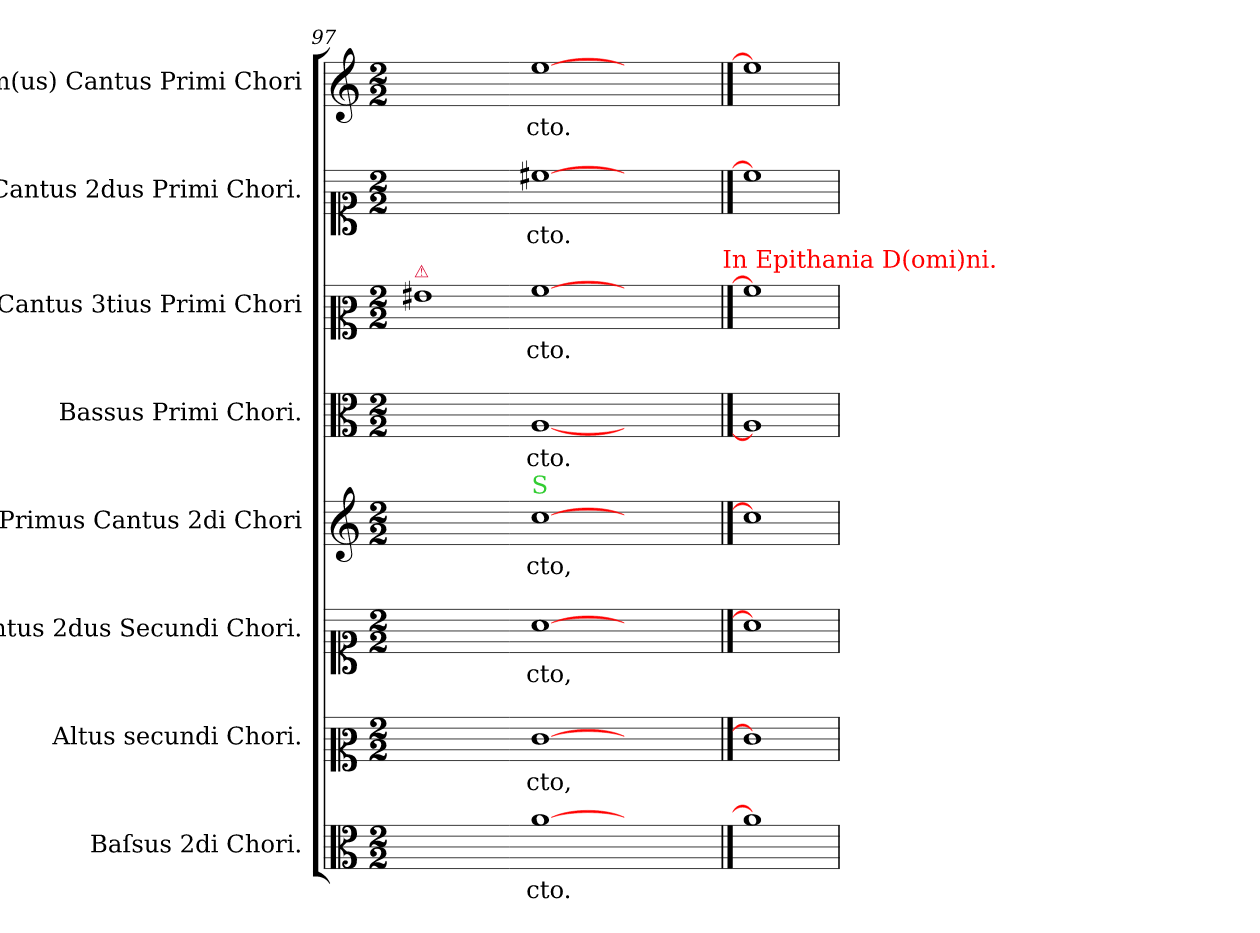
**kern	**text	**kern	**text	**kern	**text	**kern	**text	**kern	**text	**kern	**text	**kern	**text	**kern	**text
*part8	*part8	*part7	*part7	*part6	*part6	*part5	*part5	*part4	*part4	*part3	*part3	*part2	*part2	*part1	*part1
*staff8	*staff8	*staff7	*staff7	*staff6	*staff6	*staff5	*staff5	*staff4	*staff4	*staff3	*staff3	*staff2	*staff2	*staff1	*staff1
*I"Baſsus 2di Chori.	*	*I"Altus secundi Chori.	*	*I"Cantus 2dus Secundi Chori.	*	*I"Primus Cantus 2di Chori	*	*I"Bassus Primi Chori.	*	*I"Cantus 3tius Primi Chori	*	*I"Cantus 2dus Primi Chori.	*	*I"Im(us) Cantus Primi Chori	*
*clefC3	*	*clefC2	*	*clefC1	*	*clefG2	*	*clefC3	*	*clefC2	*	*clefC1	*	*clefG2	*
*k[]	*	*k[]	*	*k[]	*	*k[]	*	*k[]	*	*k[]	*	*k[]	*	*k[]	*
*E:phr	*	*E:phr	*	*E:phr	*	*E:phr	*	*E:phr	*	*E:phr	*	*E:phr	*	*E:phr	*
*M2/2	*	*M2/2	*	*M2/2	*	*M2/2	*	*M2/2	*	*M2/2	*	*M2/2	*	*M2/2	*
=97	=97	=97	=97	=97	=97	=97	=97	=97	=97	=97	=97	=97	=97	=97	=97
!	!	!	!	!	!	!	!	!	!	!LO:TX:a:color=crimson:t=⚠	!	!	!	!	!
1ryy	.	1ryy	.	1ryy	.	1ryy	.	1ryy	.	1g#X	.	1ryy	.	1ryy	.
=98-	=98-	=98-	=98-	=98-	=98-	=98-	=98-	=98-	=98-	=98-	=98-	=98-	=98-	=98-	=98-
!	!	!	!	!	!	!LO:TX:a:color=limegreen:t=S	!	!	!	!	!	!	!	!	!
!	!	!	!LO:LY:i	!	!LO:LY:i	!	!LO:LY:i	!	!	!	!	!	!	!	!
[1a	-cto.	[1e	-cto,	[1a	-cto,	[1cc	-cto,	[1A	-cto.	[1a	-cto.	[1cc#X	-cto.	[1ee	-cto.
1ryy	.	1ryy	.	1ryy	.	1ryy	.	1ryy	.	1ryy	.	1ryy	.	1ryy	.
!	!	!	!	!	!	!	!	!	!	!LO:TX:a:color=red:t=In Epithania D(omi)ni.	!	!	!	!	!
==99	==99	==99	==99	==99	==99	==99	==99	==99	==99	==99	==99	==99	==99	==99	==99
1a]	.	1e]	.	1a]	.	1cc]	.	1A]	.	1a]	.	1cc#]	.	1ee]	.
=	=	=	=	=	=	=	=	=	=	=	=	=	=	=	=
*-	*-	*-	*-	*-	*-	*-	*-	*-	*-	*-	*-	*-	*-	*-	*-
